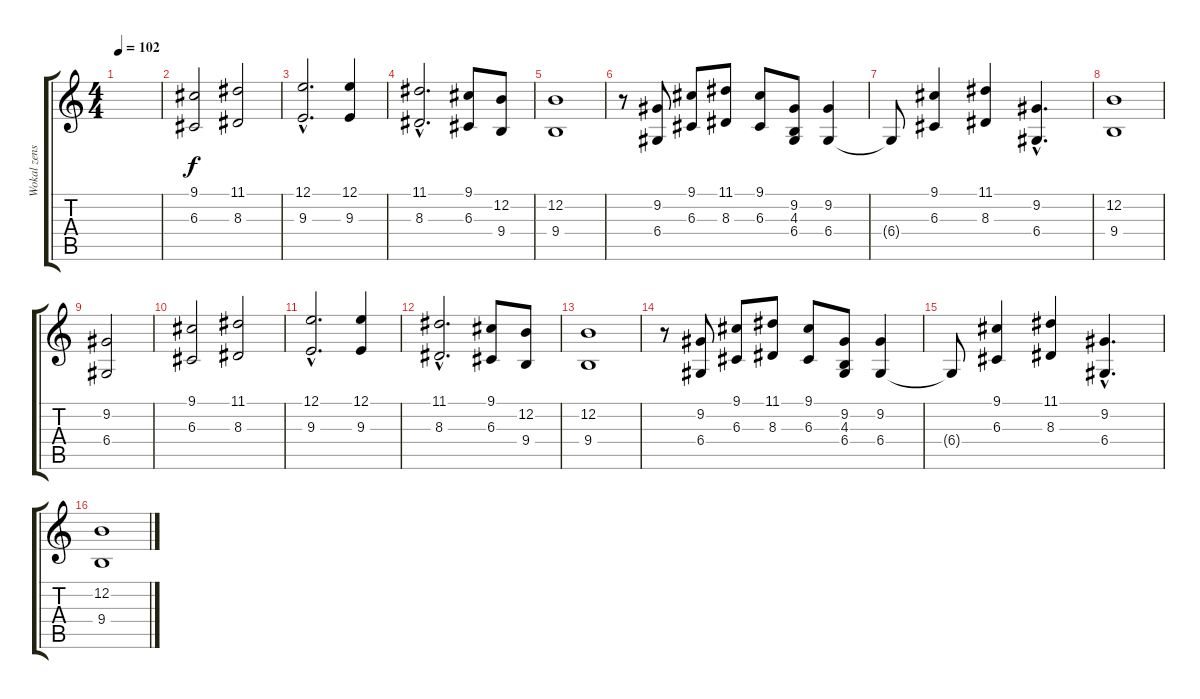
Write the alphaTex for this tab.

\track ("Wokal zenski" "Wokal zens") {instrument choiraahs}
\staff {score tabs}
\tuning (E4 B3 G3 D3 A2 E2) {hide}
\ts (4 4)
\tempo 102
\clef g2
\ks c
|
(9.1 6.3).2 (11.1 8.3).2 |
(12.1{hac} 9.3{hac}).2{d} (12.1 9.3).4 |
(11.1{hac} 8.3{hac}).2{d} (9.1 6.3).8 (12.2 9.4).8 |
(12.2 9.4).1 |
r.8 (9.2 6.4).8 (9.1 6.3).8 (11.1 8.3).8 (9.1 6.3).8 (9.2 4.3 6.4).8 (9.2 6.4).4 |
6.4{t}.8 (9.1 6.3).4 (11.1 8.3).4 (9.2{hac} 6.4{hac}).4{d} |
(12.2 9.4).1 |
(9.2 6.4).2 |
(9.1 6.3).2 (11.1 8.3).2 |
(12.1{hac} 9.3{hac}).2{d} (12.1 9.3).4 |
(11.1{hac} 8.3{hac}).2{d} (9.1 6.3).8 (12.2 9.4).8 |
(12.2 9.4).1 |
r.8 (9.2 6.4).8 (9.1 6.3).8 (11.1 8.3).8 (9.1 6.3).8 (9.2 4.3 6.4).8 (9.2 6.4).4 |
6.4{t}.8 (9.1 6.3).4 (11.1 8.3).4 (9.2{hac} 6.4{hac}).4{d} |
(12.2 9.4).1
